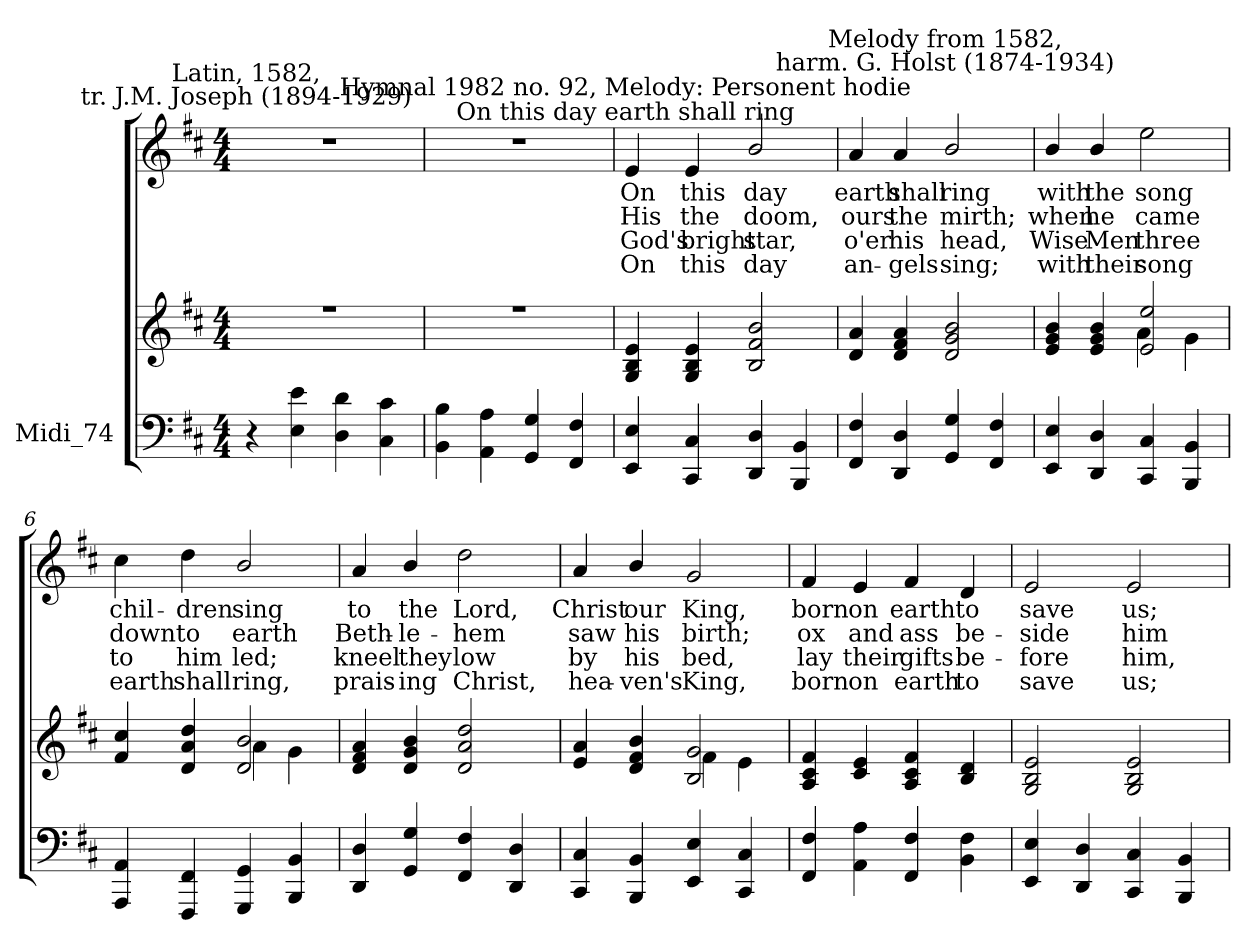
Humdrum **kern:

**kern	**kern	**kern	**text	**text	**text	**text
*part3	*part2	*part1	*part1	*part1	*part1	*part1
*staff3	*staff2	*staff1	*staff1	*staff1	*staff1	*staff1
*I"Midi_74	*	*	*	*	*	*
*clefF4	*clefG2	*clefG2	*	*	*	*
*k[f#c#]	*k[f#c#]	*k[f#c#]	*	*	*	*
*D:	*D:	*D:	*	*	*	*
*M4/4	*M4/4	*M4/4	*	*	*	*
=1	=1	=1	=1	=1	=1	=1
*	*^	*	*	*	*	*
!	!	!	!LO:TX:a:cj:t=Latin, 1582,\ntr. J.M. Joseph (1894-1929)	!	!	!	!
4r	1r	1ryy	1r	.	.	.	.
4E 4e	.	.	.	.	.	.	.
4D 4d	.	.	.	.	.	.	.
4C# 4c#	.	.	.	.	.	.	.
=2	=2	=2	=2	=2	=2	=2	=2
4BB 4B	1r	1ryy	1r	.	.	.	.
4AA 4A	.	.	.	.	.	.	.
4GG 4G	.	.	.	.	.	.	.
4FF# 4F#	.	.	.	.	.	.	.
=3	=3	=3	=3	=3	=3	=3	=3
!	!	!	!LO:TX:a:cj:t=On this day earth shall ring	!	!	!	!
!	!	!	!LO:TX:a:cj:t=Hymnal 1982 no. 92, Melody&colon; Personent hodie	!	!	!	!
!	!	!	!	!LO:LY:b	!LO:LY:b	!LO:LY:b	!LO:LY:b
4EE 4E	4G/ 4B/ 4e/	1ryy	4e	On	His	God's	On
!	!	!	!	!LO:LY:b	!LO:LY:b	!LO:LY:b	!LO:LY:b
4CC# 4C#	4G/ 4B/ 4e/	.	4e	this	the	bright	this
!	!	!	!	!LO:LY:b	!LO:LY:b	!LO:LY:b	!LO:LY:b
4DD 4D	2B/ 2f#/ 2b/	.	2b/	day	doom,	star,	day
4BBB 4BB	.	.	.	.	.	.	.
=4	=4	=4	=4	=4	=4	=4	=4
!	!	!	!	!LO:LY:b	!LO:LY:b	!LO:LY:b	!LO:LY:b
4FF# 4F#	4d/ 4a/	1ryy	4a/	earth	ours	o'er	an-
!	!	!	!	!LO:LY:b	!LO:LY:b	!LO:LY:b	!LO:LY:b
4DD 4D	4d/ 4f#/ 4a/	.	4a/	-shall	the	his	gels
!	!	!	!LO:TX:a:cj:t=Melody from 1582,\nharm. G. Holst (1874-1934)	!	!	!	!
!	!	!	!	!LO:LY:b	!LO:LY:b	!LO:LY:b	!LO:LY:b
4GG 4G	2d/ 2g/ 2b/	.	2b/	ring	mirth;	head,	sing;
4FF# 4F#	.	.	.	.	.	.	.
!!LO:LB:g=z
=5	=5	=5	=5	=5	=5	=5	=5
!	!	!	!	!LO:LY:b	!LO:LY:b	!LO:LY:b	!LO:LY:b
4EE 4E	4e/ 4g/ 4b/	2ryy	4b/	with	when	Wise	with
!	!	!	!	!LO:LY:b	!LO:LY:b	!LO:LY:b	!LO:LY:b
4DD 4D	4e/ 4g/ 4b/	.	4b/	the	he	Men	their
!	!	!	!	!LO:LY:b	!LO:LY:b	!LO:LY:b	!LO:LY:b
4CC# 4C#	2e 2ee	4a\	2ee	song	came	three	song
4BBB 4BB	.	4g\	.	.	.	.	.
=6	=6	=6	=6	=6	=6	=6	=6
!	!	!	!	!LO:LY:b	!LO:LY:b	!LO:LY:b	!LO:LY:b
4AAA 4AA	4f#/ 4cc#/	2ryy	4cc#	chil-	-down	to	earth
!	!	!	!	!LO:LY:b	!LO:LY:b	!LO:LY:b	!LO:LY:b
4FFF# 4FF#	4d/ 4a/ 4dd/	.	4dd	dren	to	him	shall
!	!	!	!	!LO:LY:b	!LO:LY:b	!LO:LY:b	!LO:LY:b
4GGG 4GG	2d/ 2b/	4a\	2b/	sing	earth	led;	ring,
4BBB 4BB	.	4g\	.	.	.	.	.
=7	=7	=7	=7	=7	=7	=7	=7
!	!	!	!	!LO:LY:b	!LO:LY:b	!LO:LY:b	!LO:LY:b
4DD 4D	4d/ 4f#/ 4a/	1ryy	4a	to	Beth-	-kneel	prais-
!	!	!	!	!LO:LY:b	!LO:LY:b	!LO:LY:b	!LO:LY:b
4GG 4G	4d/ 4g/ 4b/	.	4b/	-the	le-	-they	ing
!	!	!	!	!LO:LY:b	!LO:LY:b	!LO:LY:b	!LO:LY:b
4FF# 4F#	2d/ 2a/ 2dd/	.	2dd	Lord,	hem	low	Christ,
4DD 4D	.	.	.	.	.	.	.
=8	=8	=8	=8	=8	=8	=8	=8
!	!	!	!	!LO:LY:b	!LO:LY:b	!LO:LY:b	!LO:LY:b
4CC# 4C#	4e/ 4a/	2ryy	4a	Christ	saw	by	hea-
!	!	!	!	!LO:LY:b	!LO:LY:b	!LO:LY:b	!LO:LY:b
4BBB 4BB	4d/ 4f#/ 4b/	.	4b/	-our	his	his	ven's
!	!	!	!	!LO:LY:b	!LO:LY:b	!LO:LY:b	!LO:LY:b
4EE 4E	2B/ 2g/	4f#\	2g	King,	birth;	bed,	King,
4CC# 4C#	.	4e\	.	.	.	.	.
!!LO:LB:g=z
=9	=9	=9	=9	=9	=9	=9	=9
!	!	!	!	!LO:LY:b	!LO:LY:b	!LO:LY:b	!LO:LY:b
4FF# 4F#	4A/ 4c#/ 4f#/	1ryy	4f#	born	ox	lay	born
!	!	!	!	!LO:LY:b	!LO:LY:b	!LO:LY:b	!LO:LY:b
4AA 4A	4c#/ 4e/	.	4e	on	and	their	on
!	!	!	!	!LO:LY:b	!LO:LY:b	!LO:LY:b	!LO:LY:b
4FF# 4F#	4A/ 4c#/ 4f#/	.	4f#	earth	ass	gifts	earth
!	!	!	!	!LO:LY:b	!LO:LY:b	!LO:LY:b	!LO:LY:b
4BB 4F#	4B/ 4d/	.	4d	to	be-	-be-	-to
=10	=10	=10	=10	=10	=10	=10	=10
!	!	!	!	!LO:LY:b	!LO:LY:b	!LO:LY:b	!LO:LY:b
4EE 4E	2G/ 2B/ 2e/	1ryy	2e	save	side	fore	save
4DD 4D	.	.	.	.	.	.	.
!	!	!	!	!LO:LY:b	!LO:LY:b	!LO:LY:b	!LO:LY:b
4CC# 4C#	2G/ 2B/ 2e/	.	2e	us;	him	him,	us;
4BBB 4BB	.	.	.	.	.	.	.
*	*v	*v	*	*	*	*	*
=	=	=	=	=	=	=
*-	*-	*-	*-	*-	*-	*-
